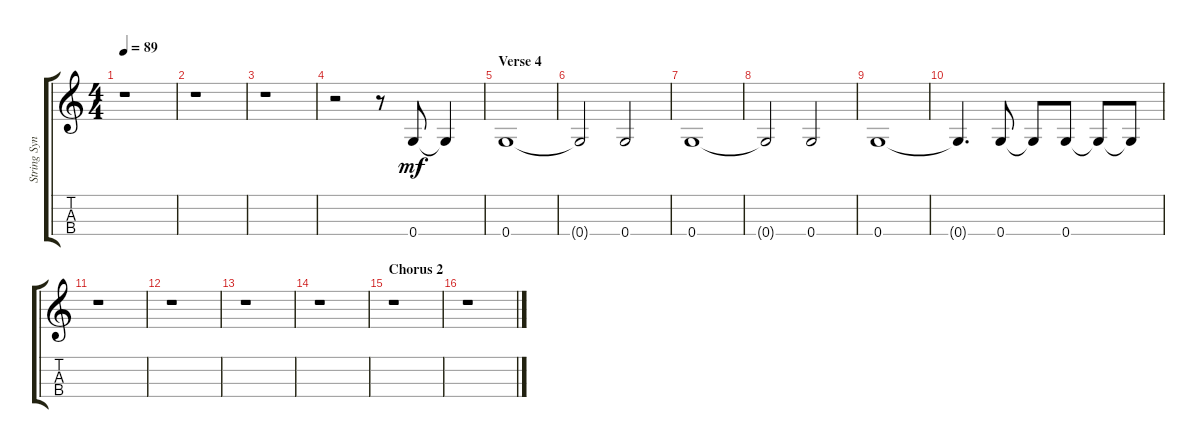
\track ("String Synthesizer" "String Syn") {instrument stringensemble2}
\staff {score tabs}
\tuning (E5 A4 D4 G3) {hide}
\ts (4 4)
\tempo 89
\clef g2
\ks c
r.1{dy mf} |
r.1 |
r.1 |
r.2 r.8 0.4.8 0.4{t}.4 |
\section ("" "Verse 4")
0.4.1 |
0.4{t}.2 0.4.2 |
0.4.1 |
0.4{t}.2 0.4.2 |
0.4.1 |
0.4{t}.4{d} 0.4.8 0.4{t}.8 0.4.8 0.4{t}.8 0.4{t}.8 |
r.1 |
r.1 |
r.1 |
r.1 |
\section ("" "Chorus 2")
r.1 |
r.1
